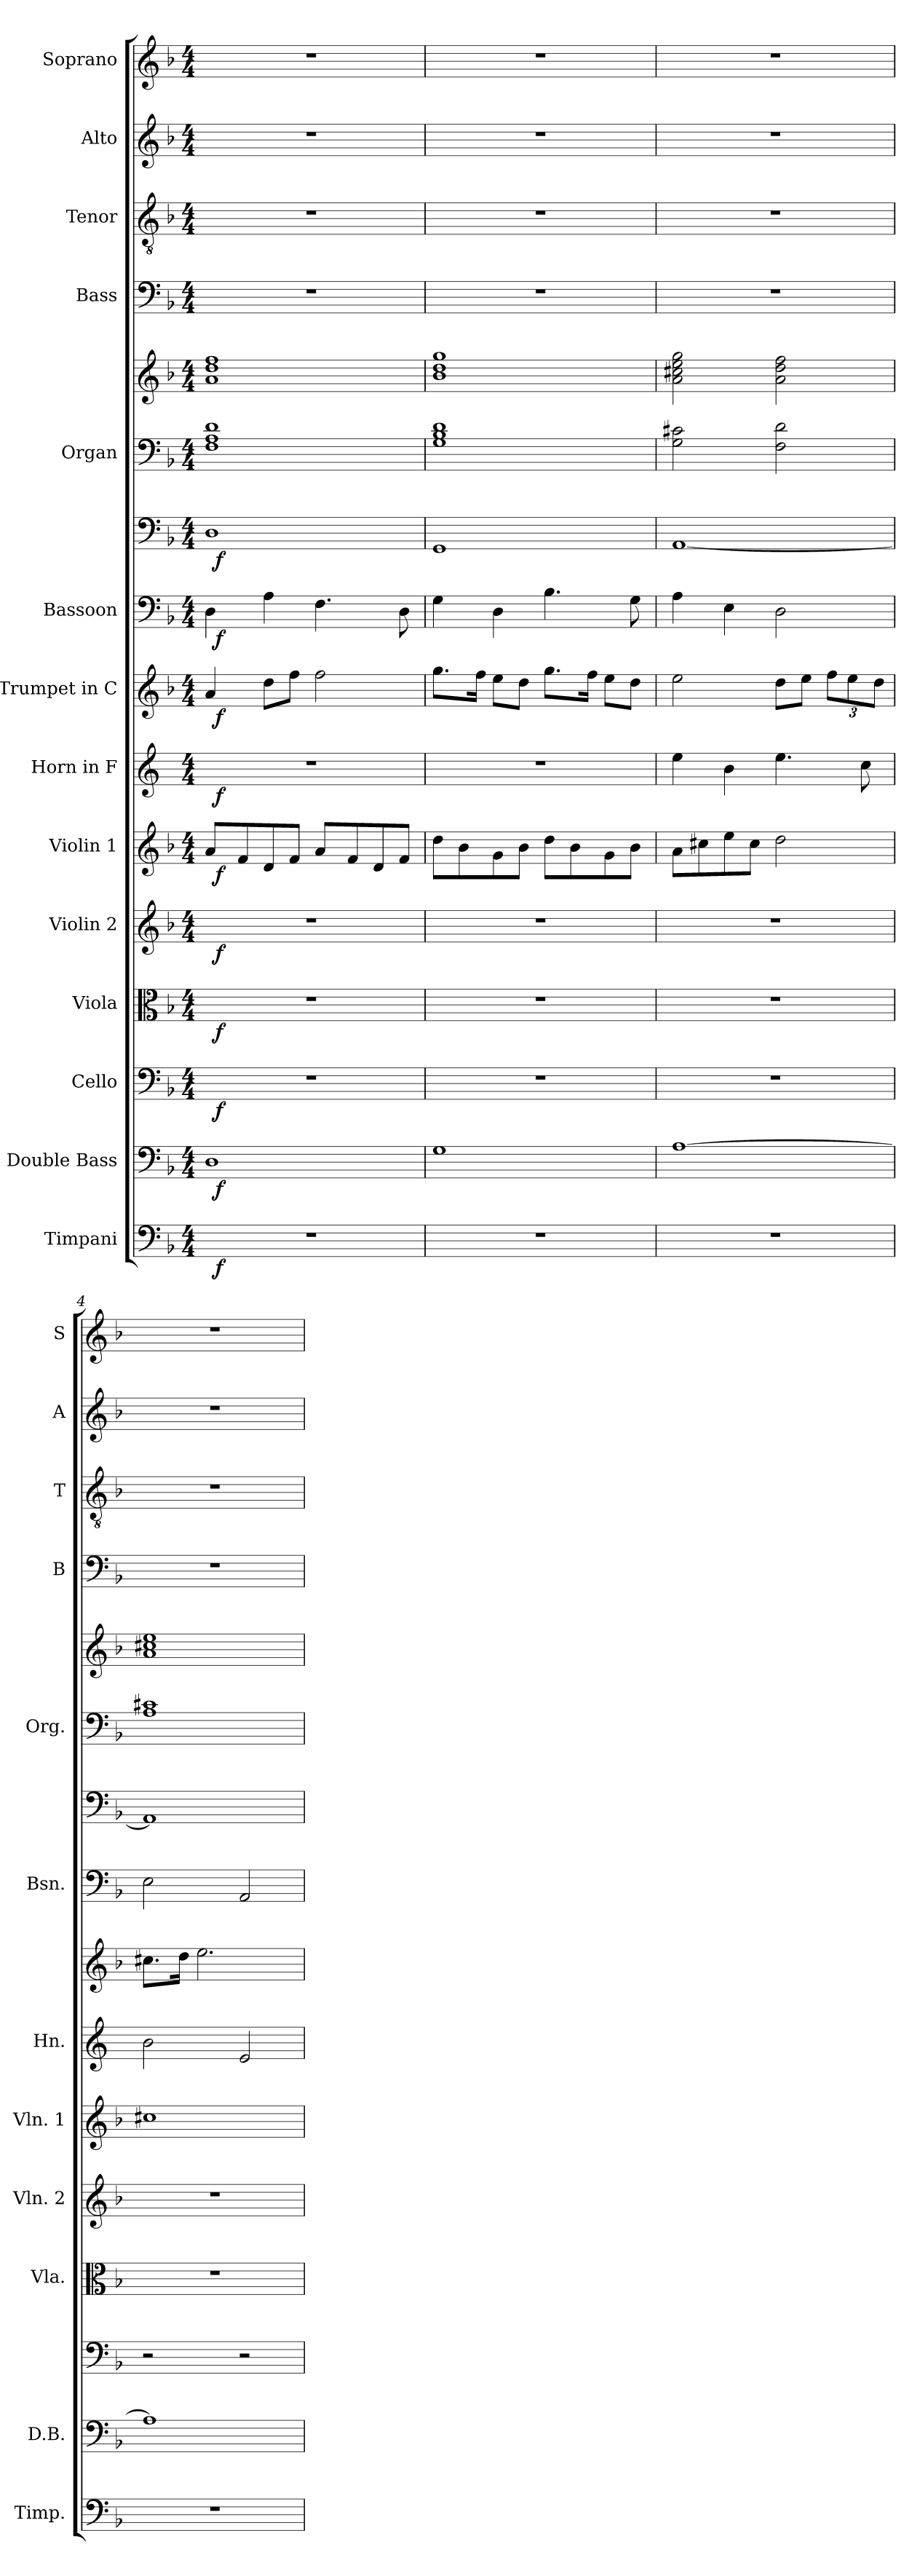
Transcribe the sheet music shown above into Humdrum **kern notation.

**kern	**dynam	**kern	**dynam	**kern	**dynam	**kern	**dynam	**kern	**dynam	**kern	**dynam	**kern	**dynam	**kern	**dynam	**kern	**dynam	**kern	**dynam	**kern	**kern	**kern	**kern	**kern	**kern
*part15	*part15	*part14	*part14	*part13	*part13	*part12	*part12	*part11	*part11	*part10	*part10	*part9	*part9	*part8	*part8	*part7	*part7	*part6	*part6	*part5	*part5	*part4	*part3	*part2	*part1
*staff16	*staff16	*staff15	*staff15	*staff14	*staff14	*staff13	*staff13	*staff12	*staff12	*staff11	*staff11	*staff10	*staff10	*staff9	*staff9	*staff8	*staff8	*staff7	*staff7	*staff6	*staff5	*staff4	*staff3	*staff2	*staff1
*I"Timpani	*	*I"Double Bass	*	*I"Cello	*	*I"Viola	*	*I"Violin 2	*	*I"Violin 1	*	*I"Horn in F	*	*I"Trumpet in C	*	*I"Bassoon	*	*	*	*I"Organ	*	*I"Bass	*I"Tenor	*I"Alto	*I"Soprano
*I'Timp.	*	*I'D.B.	*	*	*	*I'Vla.	*	*I'Vln. 2	*	*I'Vln. 1	*	*I'Hn.	*	*	*	*I'Bsn.	*	*	*	*I'Org.	*	*I'B	*I'T	*I'A	*I'S
*clefF4	*	*clefF4	*	*clefF4	*	*clefC3	*	*clefG2	*	*clefG2	*	*clefG2	*	*clefG2	*	*clefF4	*	*clefF4	*	*clefF4	*clefG2	*clefF4	*clefGv2	*clefG2	*clefG2
*	*	*ITrd7c12	*	*	*	*	*	*	*	*	*	*ITrd4c7	*	*	*	*	*	*	*	*	*	*	*	*	*
*k[b-]	*	*k[b-]	*	*k[b-]	*	*k[b-]	*	*k[b-]	*	*k[b-]	*	*k[b-]	*	*k[b-]	*	*k[b-]	*	*k[b-]	*	*k[b-]	*k[b-]	*k[b-]	*k[b-]	*k[b-]	*k[b-]
*F:	*	*F:	*	*F:	*	*F:	*	*F:	*	*F:	*	*F:	*	*F:	*	*F:	*	*F:	*	*F:	*F:	*F:	*F:	*F:	*F:
*M4/4	*	*M4/4	*	*M4/4	*	*M4/4	*	*M4/4	*	*M4/4	*	*M4/4	*	*M4/4	*	*M4/4	*	*M4/4	*	*M4/4	*M4/4	*M4/4	*M4/4	*M4/4	*M4/4
*MM60	*	*MM60	*	*MM60	*	*MM60	*	*MM60	*	*MM60	*	*MM60	*	*MM60	*	*MM60	*	*MM60	*	*MM60	*MM60	*MM60	*MM60	*MM60	*MM60
=1	=1	=1	=1	=1	=1	=1	=1	=1	=1	=1	=1	=1	=1	=1	=1	=1	=1	=1	=1	=1	=1	=1	=1	=1	=1
*^	*	*^	*	*^	*	*^	*	*^	*	*^	*	*^	*	*^	*	*^	*	*^	*	*	*	*	*	*	*
1r	32ryy	.	1DD	32ryy	.	1r	32ryy	.	1r	32ryy	.	1r	32ryy	.	8a/L	32ryy	.	1r	32ryy	.	4a/	32ryy	.	4D\	32ryy	.	1D	32ryy	.	1F 1A 1d	1a 1dd 1ff	1r	1r	1r	1r
!	!	!LO:DY:b	!	!	!LO:DY:b	!	!	!LO:DY:b	!	!	!LO:DY:b	!	!	!LO:DY:b	!	!	!LO:DY:b	!	!	!LO:DY:b	!	!	!LO:DY:b	!	!	!LO:DY:b	!	!	!LO:DY:b	!	!	!	!	!	!
.	2ryy	f	.	2ryy	f	.	2ryy	f	.	2ryy	f	.	2ryy	f	.	2ryy	f	.	2ryy	f	.	2ryy	f	.	2ryy	f	.	2ryy	f	.	.	.	.	.	.
.	.	.	.	.	.	.	.	.	.	.	.	.	.	.	8f/	.	.	.	.	.	.	.	.	.	.	.	.	.	.	.	.	.	.	.	.
.	.	.	.	.	.	.	.	.	.	.	.	.	.	.	8d/	.	.	.	.	.	8dd\L	.	.	4A\	.	.	.	.	.	.	.	.	.	.	.
.	.	.	.	.	.	.	.	.	.	.	.	.	.	.	8f/J	.	.	.	.	.	8ff\J	.	.	.	.	.	.	.	.	.	.	.	.	.	.
.	.	.	.	.	.	.	.	.	.	.	.	.	.	.	8a/L	.	.	.	.	.	2ff\	.	.	4.F\	.	.	.	.	.	.	.	.	.	.	.
.	4...ryy	.	.	4...ryy	.	.	4...ryy	.	.	4...ryy	.	.	4...ryy	.	.	4...ryy	.	.	4...ryy	.	.	4...ryy	.	.	4...ryy	.	.	4...ryy	.	.	.	.	.	.	.
.	.	.	.	.	.	.	.	.	.	.	.	.	.	.	8f/	.	.	.	.	.	.	.	.	.	.	.	.	.	.	.	.	.	.	.	.
.	.	.	.	.	.	.	.	.	.	.	.	.	.	.	8d/	.	.	.	.	.	.	.	.	.	.	.	.	.	.	.	.	.	.	.	.
.	.	.	.	.	.	.	.	.	.	.	.	.	.	.	8f/J	.	.	.	.	.	.	.	.	8D\	.	.	.	.	.	.	.	.	.	.	.
*v	*v	*	*	*	*	*v	*v	*	*v	*v	*	*v	*v	*	*v	*v	*	*v	*v	*	*v	*v	*	*v	*v	*	*v	*v	*	*	*	*	*	*	*
*	*	*v	*v	*	*	*	*	*	*	*	*	*	*	*	*	*	*	*	*	*	*	*	*	*	*	*
=2	=2	=2	=2	=2	=2	=2	=2	=2	=2	=2	=2	=2	=2	=2	=2	=2	=2	=2	=2	=2	=2	=2	=2	=2	=2
1r	.	1GG	.	1r	.	1r	.	1r	.	8dd\L	.	1r	.	8.gg\L	.	4G\	.	1GG	.	1G 1B- 1d	1b- 1dd 1gg	1r	1r	1r	1r
.	.	.	.	.	.	.	.	.	.	8b-\	.	.	.	.	.	.	.	.	.	.	.	.	.	.	.
.	.	.	.	.	.	.	.	.	.	.	.	.	.	16ff\Jk	.	.	.	.	.	.	.	.	.	.	.
.	.	.	.	.	.	.	.	.	.	8g\	.	.	.	8ee\L	.	4D\	.	.	.	.	.	.	.	.	.
.	.	.	.	.	.	.	.	.	.	8b-\J	.	.	.	8dd\J	.	.	.	.	.	.	.	.	.	.	.
.	.	.	.	.	.	.	.	.	.	8dd\L	.	.	.	8.gg\L	.	4.B-\	.	.	.	.	.	.	.	.	.
.	.	.	.	.	.	.	.	.	.	8b-\	.	.	.	.	.	.	.	.	.	.	.	.	.	.	.
.	.	.	.	.	.	.	.	.	.	.	.	.	.	16ff\Jk	.	.	.	.	.	.	.	.	.	.	.
.	.	.	.	.	.	.	.	.	.	8g\	.	.	.	8ee\L	.	.	.	.	.	.	.	.	.	.	.
.	.	.	.	.	.	.	.	.	.	8b-\J	.	.	.	8dd\J	.	8G\	.	.	.	.	.	.	.	.	.
=3	=3	=3	=3	=3	=3	=3	=3	=3	=3	=3	=3	=3	=3	=3	=3	=3	=3	=3	=3	=3	=3	=3	=3	=3	=3
1r	.	[1AA	.	1r	.	1r	.	1r	.	8a\L	.	4a\	.	2ee\	.	4A\	.	[1AA	.	2G\ 2c#X\	2a\ 2cc#X\ 2ee\ 2gg\	1r	1r	1r	1r
.	.	.	.	.	.	.	.	.	.	8cc#X\	.	.	.	.	.	.	.	.	.	.	.	.	.	.	.
.	.	.	.	.	.	.	.	.	.	8ee\	.	4e\	.	.	.	4E\	.	.	.	.	.	.	.	.	.
.	.	.	.	.	.	.	.	.	.	8cc#\J	.	.	.	.	.	.	.	.	.	.	.	.	.	.	.
.	.	.	.	.	.	.	.	.	.	2dd\	.	4.a\	.	8dd\L	.	2D\	.	.	.	2F\ 2d\	2a\ 2dd\ 2ff\	.	.	.	.
.	.	.	.	.	.	.	.	.	.	.	.	.	.	8ee\J	.	.	.	.	.	.	.	.	.	.	.
.	.	.	.	.	.	.	.	.	.	.	.	.	.	12ff\L	.	.	.	.	.	.	.	.	.	.	.
.	.	.	.	.	.	.	.	.	.	.	.	.	.	12ee\	.	.	.	.	.	.	.	.	.	.	.
.	.	.	.	.	.	.	.	.	.	.	.	8f\	.	.	.	.	.	.	.	.	.	.	.	.	.
.	.	.	.	.	.	.	.	.	.	.	.	.	.	12dd\J	.	.	.	.	.	.	.	.	.	.	.
=4	=4	=4	=4	=4	=4	=4	=4	=4	=4	=4	=4	=4	=4	=4	=4	=4	=4	=4	=4	=4	=4	=4	=4	=4	=4
1r	.	1AA]	.	2r	.	1r	.	1r	.	1cc#X	.	2e\	.	8.cc#X\L	.	2E\	.	1AA]	.	1A 1c#X	1a 1cc#X 1ee	1r	1r	1r	1r
.	.	.	.	.	.	.	.	.	.	.	.	.	.	16dd\Jk	.	.	.	.	.	.	.	.	.	.	.
.	.	.	.	.	.	.	.	.	.	.	.	.	.	2.ee\	.	.	.	.	.	.	.	.	.	.	.
.	.	.	.	2r	.	.	.	.	.	.	.	2A/	.	.	.	2AA/	.	.	.	.	.	.	.	.	.
=	=	=	=	=	=	=	=	=	=	=	=	=	=	=	=	=	=	=	=	=	=	=	=	=	=
*-	*-	*-	*-	*-	*-	*-	*-	*-	*-	*-	*-	*-	*-	*-	*-	*-	*-	*-	*-	*-	*-	*-	*-	*-	*-
